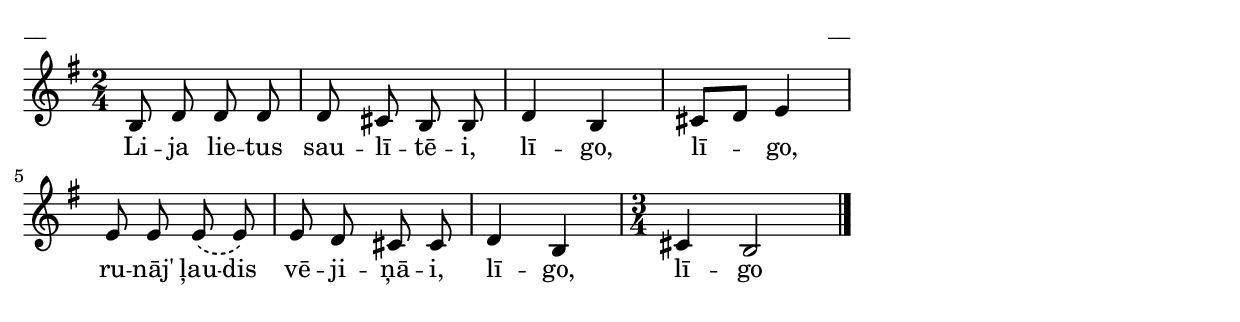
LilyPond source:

\version "2.13.16"
%\header {
%    title = "Lija lietus saulītei",AA lapas, Jāņi
%}
\paper {
line-width = 14\cm
left-margin = 0.4\cm
between-system-padding = 0.1\cm
between-system-space = 0.1\cm
}
\layout {
indent = #0
ragged-last = ##f
}

voiceA = \relative c' {
\clef "treble"
\key g \major
\time 2/4
b8 d d d |
d8 cis b b |
d4 b |
cis8[ d] e4 |
\phrasingSlurDashed
e8 e e\( e\) |
e8 d cis cis |
d4 b |
\time 3/4 
cis4 b2 |
\bar "|."
} 

lyricA = \lyricmode {
Li -- ja lie -- tus sau -- lī -- tē -- i, lī -- go, lī -- go,
ru -- nāj' ļau -- dis vē -- ji -- ņā -- i, lī -- go, lī -- go
} 

fullScore = <<
\new Staff {
<<
\new Voice = "voiceA" { \oneVoice \autoBeamOff \voiceA }
\lyricsto "voiceA" \new Lyrics \lyricA
>>
}
>>

\score {
\fullScore
\header { piece = "__" opus = "__" }
}
\markup { \with-color #(x11-color 'white) \sans \smaller "__" }
\score {
\unfoldRepeats
\fullScore
\midi {
\context { \Staff \remove "Staff_performer" }
\context { \Voice \consists "Staff_performer" }
}
}


